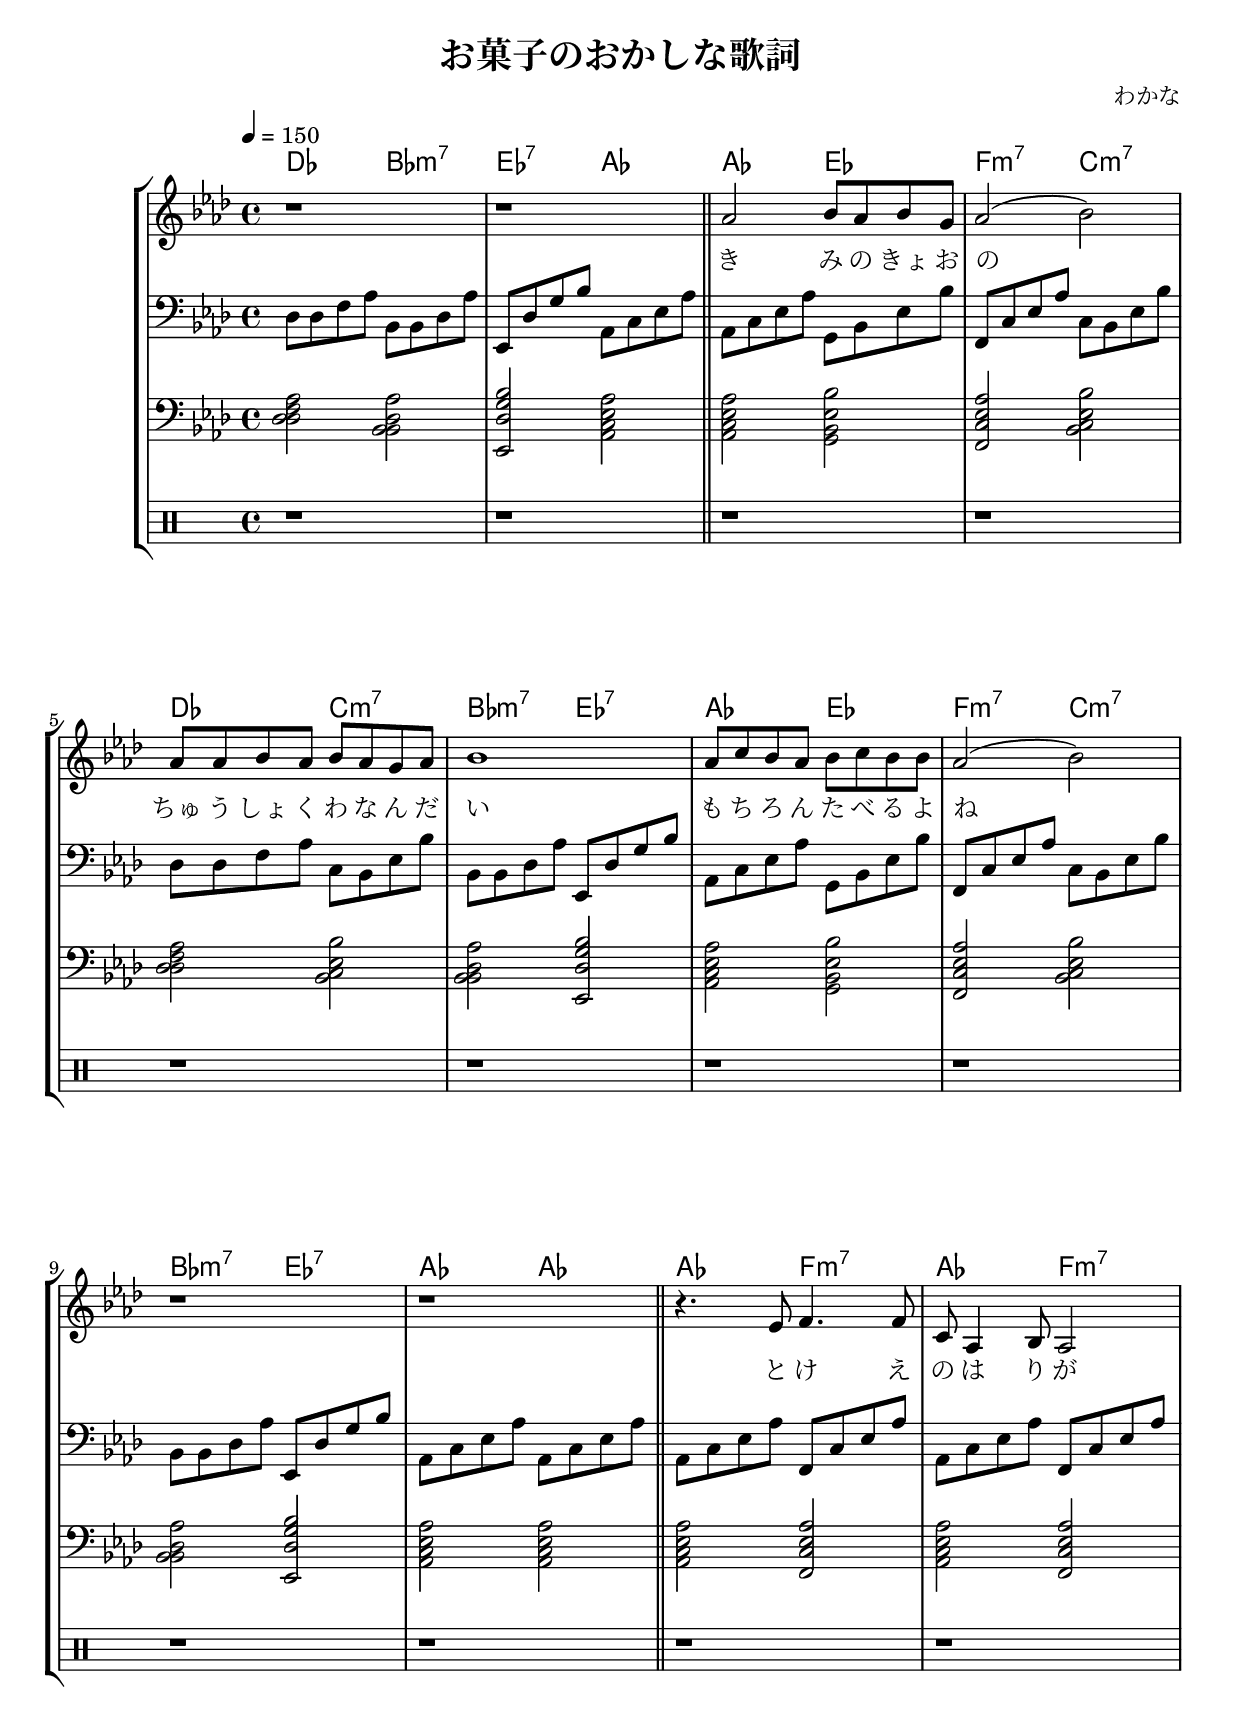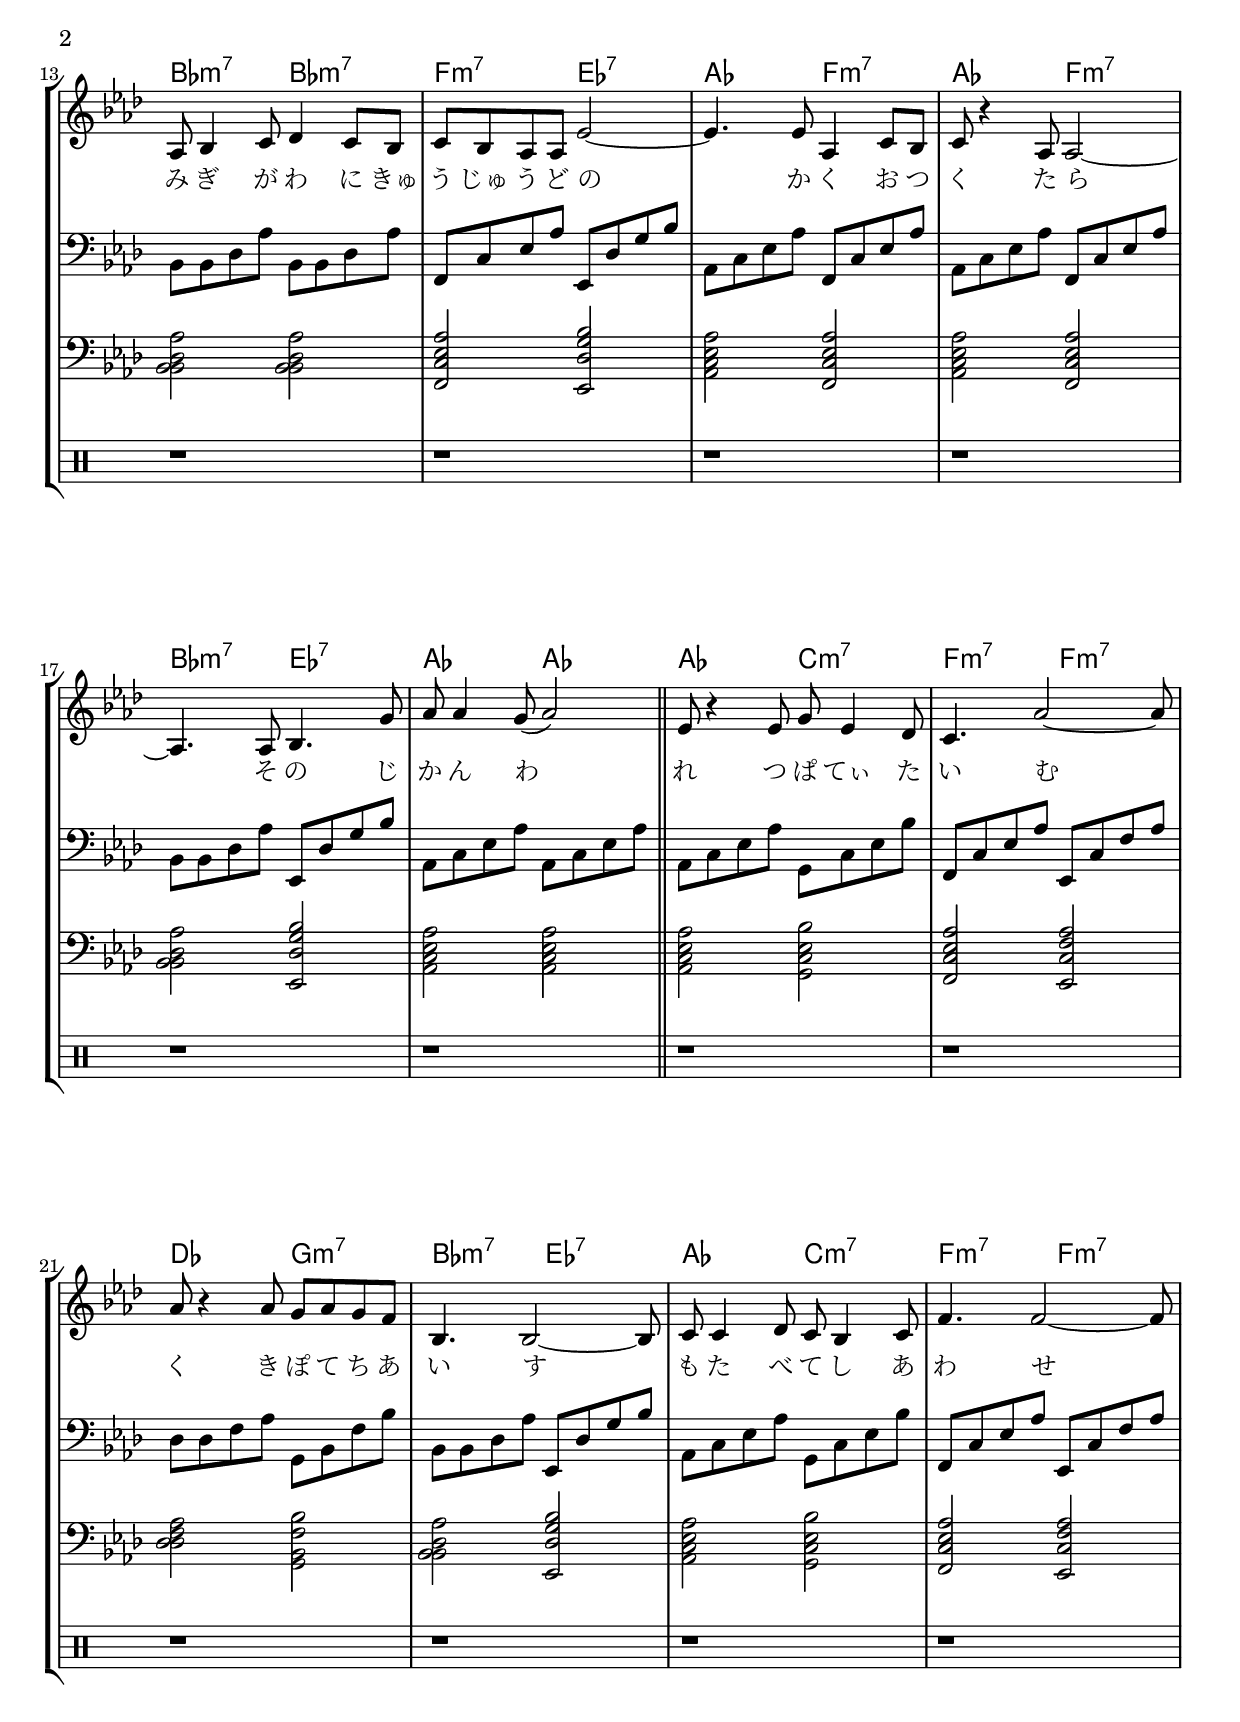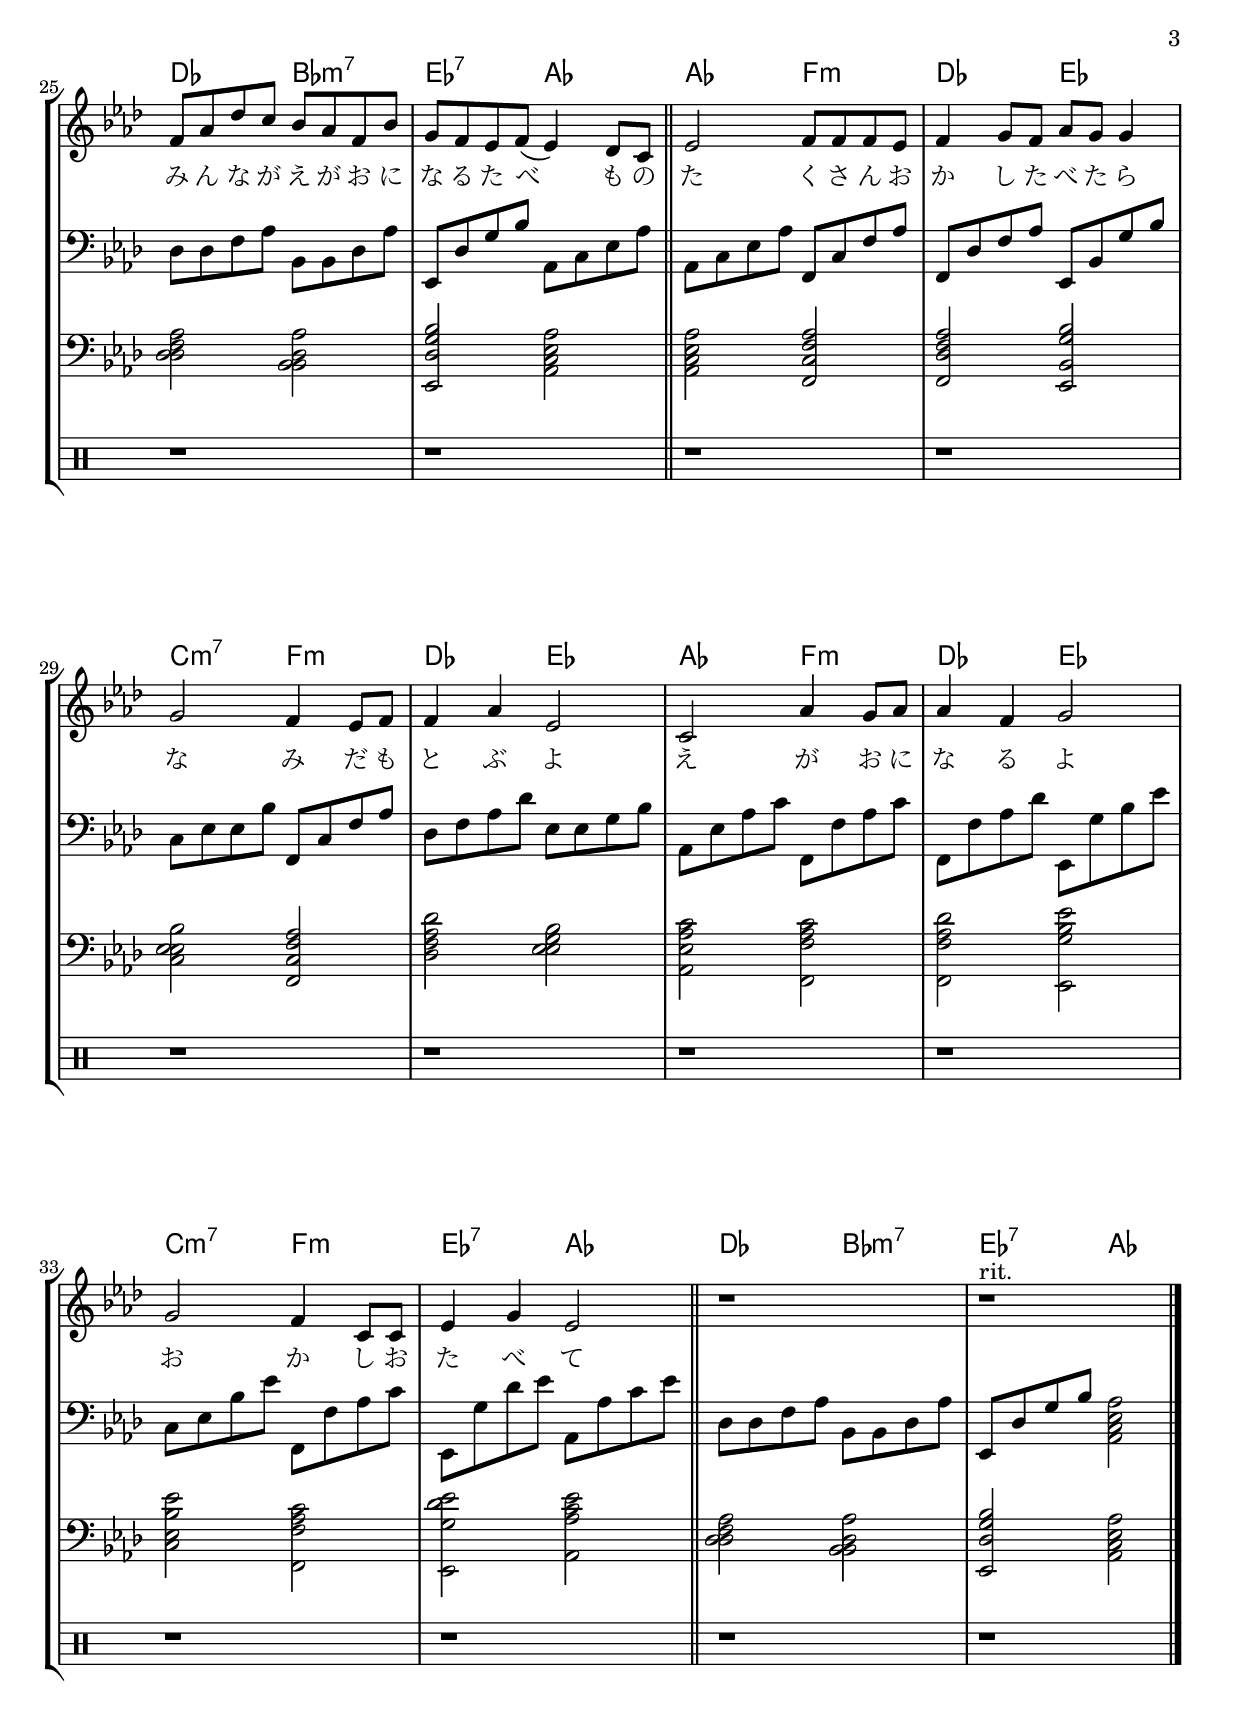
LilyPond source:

\version "2.12.1"

\header {
	title = \markup {お菓子のおかしな歌詞}
	composer = \markup \center-column {わかな}
}

harmony = \chordmode {
	des2 bes:min7 es:7 as 

	as es f:min7 c:min7 des c:min7 bes:min7 es:7 as es f:min7 c:min7 bes:min7 es:7 as as 

	as f:min7 as f:min7 bes:min7 bes:min7 f:min7 es:7 as f:min7 as f:min7 bes:min7 es:7 as as 

	as c:min7 f:min7 f:min7 des g:min7 bes:min7 es:7 as c:min7 f:min7 f:min7 des bes:min7 es:7 as 

	as f:m des es c:min7 f:m des es as f:m des es c:min7 f:m es:7 as 

	des bes:min7 es:7 as 
}

melody = {
	\key as \major
	\tempo 4 = 150
	r1 | r1   
	\set Staff.midiInstrument = #"fss0.35"
	 as'2  bes'8  as'8  bes'8  g'8 
	as'2  (bes'2) 
	as'8  as'8  bes'8  as'8  bes'8  as'8  g'8  as'8 
	bes'1 
	as'8  c''8  bes'8  as'8  bes'8  c''8  bes'8  bes'8 
	as'2  (bes'2)
	r1 r1 	\set Staff.midiInstrument = #"fss0.35"
	r4. es'8  f'4.  f'8 
	c'8  as4  bes8  as2 
	as8  bes4  c'8  des'4  c'8  bes8 
	c'8  bes8  as8  as8  es'2~ 
	es'4.  es'8  as4  c'8  bes8 
	c'8  r4  as8  as2~ 
	as4.  as8  bes4.  g'8 
	as'8  as'4  g'8  (as'2)
	\set Staff.midiInstrument = #"fss0.35"
	 es'8  r4  es'8  g'8  es'4  des'8 
	c'4.  as'2~as'8 
	as'8  r4  as'8  g'8  as'8  g'8  f'8 
	bes4.  bes2~bes8 
	c'8  c'4  des'8  c'8  bes4  c'8 
	f'4.  f'2~f'8 
	f'8  as'8  des''8  c''8  bes'8  as'8  f'8  bes'8 
	g'8  f'8  es'8  f'8  (es'4)  des'8  c'8
	\set Staff.midiInstrument = #"fss0.35"
	 es'2  f'8  f'8  f'8  es'8 
	f'4  g'8  f'8  as'8  g'8  g'4 
	g'2  f'4  es'8  f'8 
	f'4  as'4  es'2 
	c'2  as'4  g'8  as'8 
	as'4  f'4  g'2 
	g'2  f'4  c'8  c'8 
	es'4  g'4  es'2
	r1 | r1^"rit." \bar "|."
}

words = \lyricmode {
	
	き  み  の  きょ  お  の  ちゅ  う  しょ  く  わ  な  ん  だ  い  も  ち  ろ  ん  た  べ  る  よ  ね  
	と  け  え  の  は  り  が  み  ぎ  が  わ  に  きゅ  う  じゅ  う  ど  の  か  く  お  つ  く  た  ら  そ  の  じ  か  ん  わ  
	れ  つ  ぱ  てぃ  た  い  む  く  き  ぽ  て  ち  あ  い  す  も  た  べ  て  し  あ  わ  せ  み  ん  な  が  え  が  お  に  な  る  た  べ  も  の  
	た  く  さ  ん  お  か  し  た  べ  た  ら  な  み  だ  も  と  ぶ  よ  え  が  お  に  な  る  よ  お  か  し  お  た  べ  て  
	
}

tempochange = {
	\tempo 4 = 150
	r1 | r1 \bar "||"
	\tempo 4 = 150
	r1 | r1 | r1 | r1 | r1 | r1 | r1 | r1 \bar "||"
	\tempo 4 = 150
	r1 | r1 | r1 | r1 | r1 | r1 | r1 | r1 \bar "||"
	\tempo 4 = 150
	r1 | r1 | r1 | r1 | r1 | r1 | r1 | r1 \bar "||"
	\tempo 4 = 150
	r1 | r1 | r1 | r1 | r1 | r1 | r1 | r1 \bar "||"
	\tempo 4 = 150
	r1 | \tempo 4 = 112 r2 \tempo 4 = 100 r2 \bar "|."
}

mainacc = {
	\clef bass
	\set Staff.midiInstrument = #"Acoustic Guitar (steel)"
	\key as \major
	\tempo 4 = 150
	des8 des8 f8 as8
	bes,8 bes,8 des8 as8
	es,8 des8 g8 bes8
	as,8 c8 es8 as8
	\bar "||"

	\set Staff.midiInstrument = #"Acoustic Guitar (steel)"
	as,8 c8 es8 as8
	g,8 bes,8 es8 bes8
	f,8 c8 es8 as8
	c8 bes,8 es8 bes8
	des8 des8 f8 as8
	c8 bes,8 es8 bes8
	bes,8 bes,8 des8 as8
	es,8 des8 g8 bes8
	as,8 c8 es8 as8
	g,8 bes,8 es8 bes8
	f,8 c8 es8 as8
	c8 bes,8 es8 bes8
	bes,8 bes,8 des8 as8
	es,8 des8 g8 bes8
	as,8 c8 es8 as8
	as,8 c8 es8 as8
	\bar "||"

	\set Staff.midiInstrument = #"Acoustic Guitar (steel)"
	as,8 c8 es8 as8
	f,8 c8 es8 as8
	as,8 c8 es8 as8
	f,8 c8 es8 as8
	bes,8 bes,8 des8 as8
	bes,8 bes,8 des8 as8
	f,8 c8 es8 as8
	es,8 des8 g8 bes8
	as,8 c8 es8 as8
	f,8 c8 es8 as8
	as,8 c8 es8 as8
	f,8 c8 es8 as8
	bes,8 bes,8 des8 as8
	es,8 des8 g8 bes8
	as,8 c8 es8 as8
	as,8 c8 es8 as8
	\bar "||"

	\set Staff.midiInstrument = #"Acoustic Guitar (steel)"
	as,8 c8 es8 as8
	g,8 c8 es8 bes8
	f,8 c8 es8 as8
	es,8 c8 f8 as8
	des8 des8 f8 as8
	g,8 bes,8 f8 bes8
	bes,8 bes,8 des8 as8
	es,8 des8 g8 bes8
	as,8 c8 es8 as8
	g,8 c8 es8 bes8
	f,8 c8 es8 as8
	es,8 c8 f8 as8
	des8 des8 f8 as8
	bes,8 bes,8 des8 as8
	es,8 des8 g8 bes8
	as,8 c8 es8 as8
	\bar "||"

	\set Staff.midiInstrument = #"Acoustic Guitar (steel)"
	as,8 c8 es8 as8
	f,8 c8 f8 as8
	f,8 des8 f8 as8
	es,8 bes,8 g8 bes8
	c8 es8 es8 bes8
	f,8 c8 f8 as8
	des8 f8 as8 des'8
	es8 es8 g8 bes8
	as,8 es8 as8 c'8
	f,8 f8 as8 c'8
	f,8 f8 as8 des'8
	es,8 g8 bes8 es'8
	c8 es8 bes8 es'8
	f,8 f8 as8 c'8
	es,8 g8 des'8 es'8
	as,8 as8 c'8 es'8
	\bar "||"

	\set Staff.midiInstrument = #"Acoustic Guitar (steel)"
	des8 des8 f8 as8
	bes,8 bes,8 des8 as8
	es,8 des8 g8 bes8
	<as, c es as>2
	\bar "|."
}

subacc = {
	\clef bass
	\set Staff.midiInstrument = #"Electric Guitar (clean)"
	\key as \major
	\tempo 4 = 150
	<des des f as>2
	<bes, bes, des as>2
	<es, des g bes>2
	<as, c es as>2
	\bar "||"

	\set Staff.midiInstrument = #"Electric Guitar (clean)"
	<as, c es as>2
	<g, bes, es bes>2
	<f, c es as>2
	<c bes, es bes>2
	<des des f as>2
	<c bes, es bes>2
	<bes, bes, des as>2
	<es, des g bes>2
	<as, c es as>2
	<g, bes, es bes>2
	<f, c es as>2
	<c bes, es bes>2
	<bes, bes, des as>2
	<es, des g bes>2
	<as, c es as>2
	<as, c es as>2
	\bar "||"

	\set Staff.midiInstrument = #"Electric Guitar (clean)"
	<as, c es as>2
	<f, c es as>2
	<as, c es as>2
	<f, c es as>2
	<bes, bes, des as>2
	<bes, bes, des as>2
	<f, c es as>2
	<es, des g bes>2
	<as, c es as>2
	<f, c es as>2
	<as, c es as>2
	<f, c es as>2
	<bes, bes, des as>2
	<es, des g bes>2
	<as, c es as>2
	<as, c es as>2
	\bar "||"

	\set Staff.midiInstrument = #"Electric Guitar (clean)"
	<as, c es as>2
	<g, c es bes>2
	<f, c es as>2
	<es, c f as>2
	<des des f as>2
	<g, bes, f bes>2
	<bes, bes, des as>2
	<es, des g bes>2
	<as, c es as>2
	<g, c es bes>2
	<f, c es as>2
	<es, c f as>2
	<des des f as>2
	<bes, bes, des as>2
	<es, des g bes>2
	<as, c es as>2
	\bar "||"

	\set Staff.midiInstrument = #"Electric Guitar (clean)"
	<as, c es as>2
	<f, c f as>2
	<f, des f as>2
	<es, bes, g bes>2
	<c es es bes>2
	<f, c f as>2
	<des f as des'>2
	<es es g bes>2
	<as, es as c'>2
	<f, f as c'>2
	<f, f as des'>2
	<es, g bes es'>2
	<c es bes es'>2
	<f, f as c'>2
	<es, g des' es'>2
	<as, as c' es'>2
	\bar "||"

	\set Staff.midiInstrument = #"Electric Guitar (clean)"
	<des des f as>2
	<bes, bes, des as>2
	<es, des g bes>2
	<as, c es as>2
	\bar "|."
}

percA = {
	\drummode {
	r1 |r1 \bar "||"
	r1 |r1 |r1 |r1 |r1 |r1 |r1 |r1 \bar "||"
	r1 |r1 |r1 |r1 |r1 |r1 |r1 |r1 \bar "||"
	r1 |r1 |r1 |r1 |r1 |r1 |r1 |r1 \bar "||"
	r1 |r1 |r1 |r1 |r1 |r1 |r1 |r1 \bar "||"
	r1 |r1 \bar "|."
	}
}

percB = {
	\drummode {
	r1 |r1 \bar "||"
	r1 |r1 |r1 |r1 |r1 |r1 |r1 |r1 \bar "||"
	r1 |r1 |r1 |r1 |r1 |r1 |r1 |r1 \bar "||"
	r1 |r1 |r1 |r1 |r1 |r1 |r1 |r1 \bar "||"
	r1 |r1 |r1 |r1 |r1 |r1 |r1 |r1 \bar "||"
	r1 |r1 \bar "|."
	}
}

percC = {
	\drummode {
	r1 |r1 \bar "||"
	r1 |r1 |r1 |r1 |r1 |r1 |r1 |r1 \bar "||"
	r1 |r1 |r1 |r1 |r1 |r1 |r1 |r1 \bar "||"
	r1 |r1 |r1 |r1 |r1 |r1 |r1 |r1 \bar "||"
	r1 |r1 |r1 |r1 |r1 |r1 |r1 |r1 \bar "||"
	r1 |r1 \bar "|."
	}
}

percD = {
	\drummode {
	r1 |r1 \bar "||"
	r1 |r1 |r1 |r1 |r1 |r1 |r1 |r1 \bar "||"
	r1 |r1 |r1 |r1 |r1 |r1 |r1 |r1 \bar "||"
	r1 |r1 |r1 |r1 |r1 |r1 |r1 |r1 \bar "||"
	r1 |r1 |r1 |r1 |r1 |r1 |r1 |r1 \bar "||"
	r1 |r1 \bar "|."
	}
}

percE = {
	\drummode {
	r1 |r1 \bar "||"
	r1 |r1 |r1 |r1 |r1 |r1 |r1 |r1 \bar "||"
	r1 |r1 |r1 |r1 |r1 |r1 |r1 |r1 \bar "||"
	r1 |r1 |r1 |r1 |r1 |r1 |r1 |r1 \bar "||"
	r1 |r1 |r1 |r1 |r1 |r1 |r1 |r1 \bar "||"
	r1 |r1 \bar "|."
	}
}

\score {
	<<
		\new StaffGroup <<
			\new ChordNames {\harmony}
			\new Voice = "melody" {\melody}
			\new Lyrics \lyricsto "melody" \words
			\new Staff = "mainacc" {\mainacc}
			\new Staff = "subacc" {\subacc}
			\new DrumStaff <<
				\new DrumVoice {\percA}
				\new DrumVoice {\percB}
				\new DrumVoice {\percC}
				\new DrumVoice {\percD}
				\new DrumVoice {\percE}
			>>
		>>
	>>
	\layout { }
}
